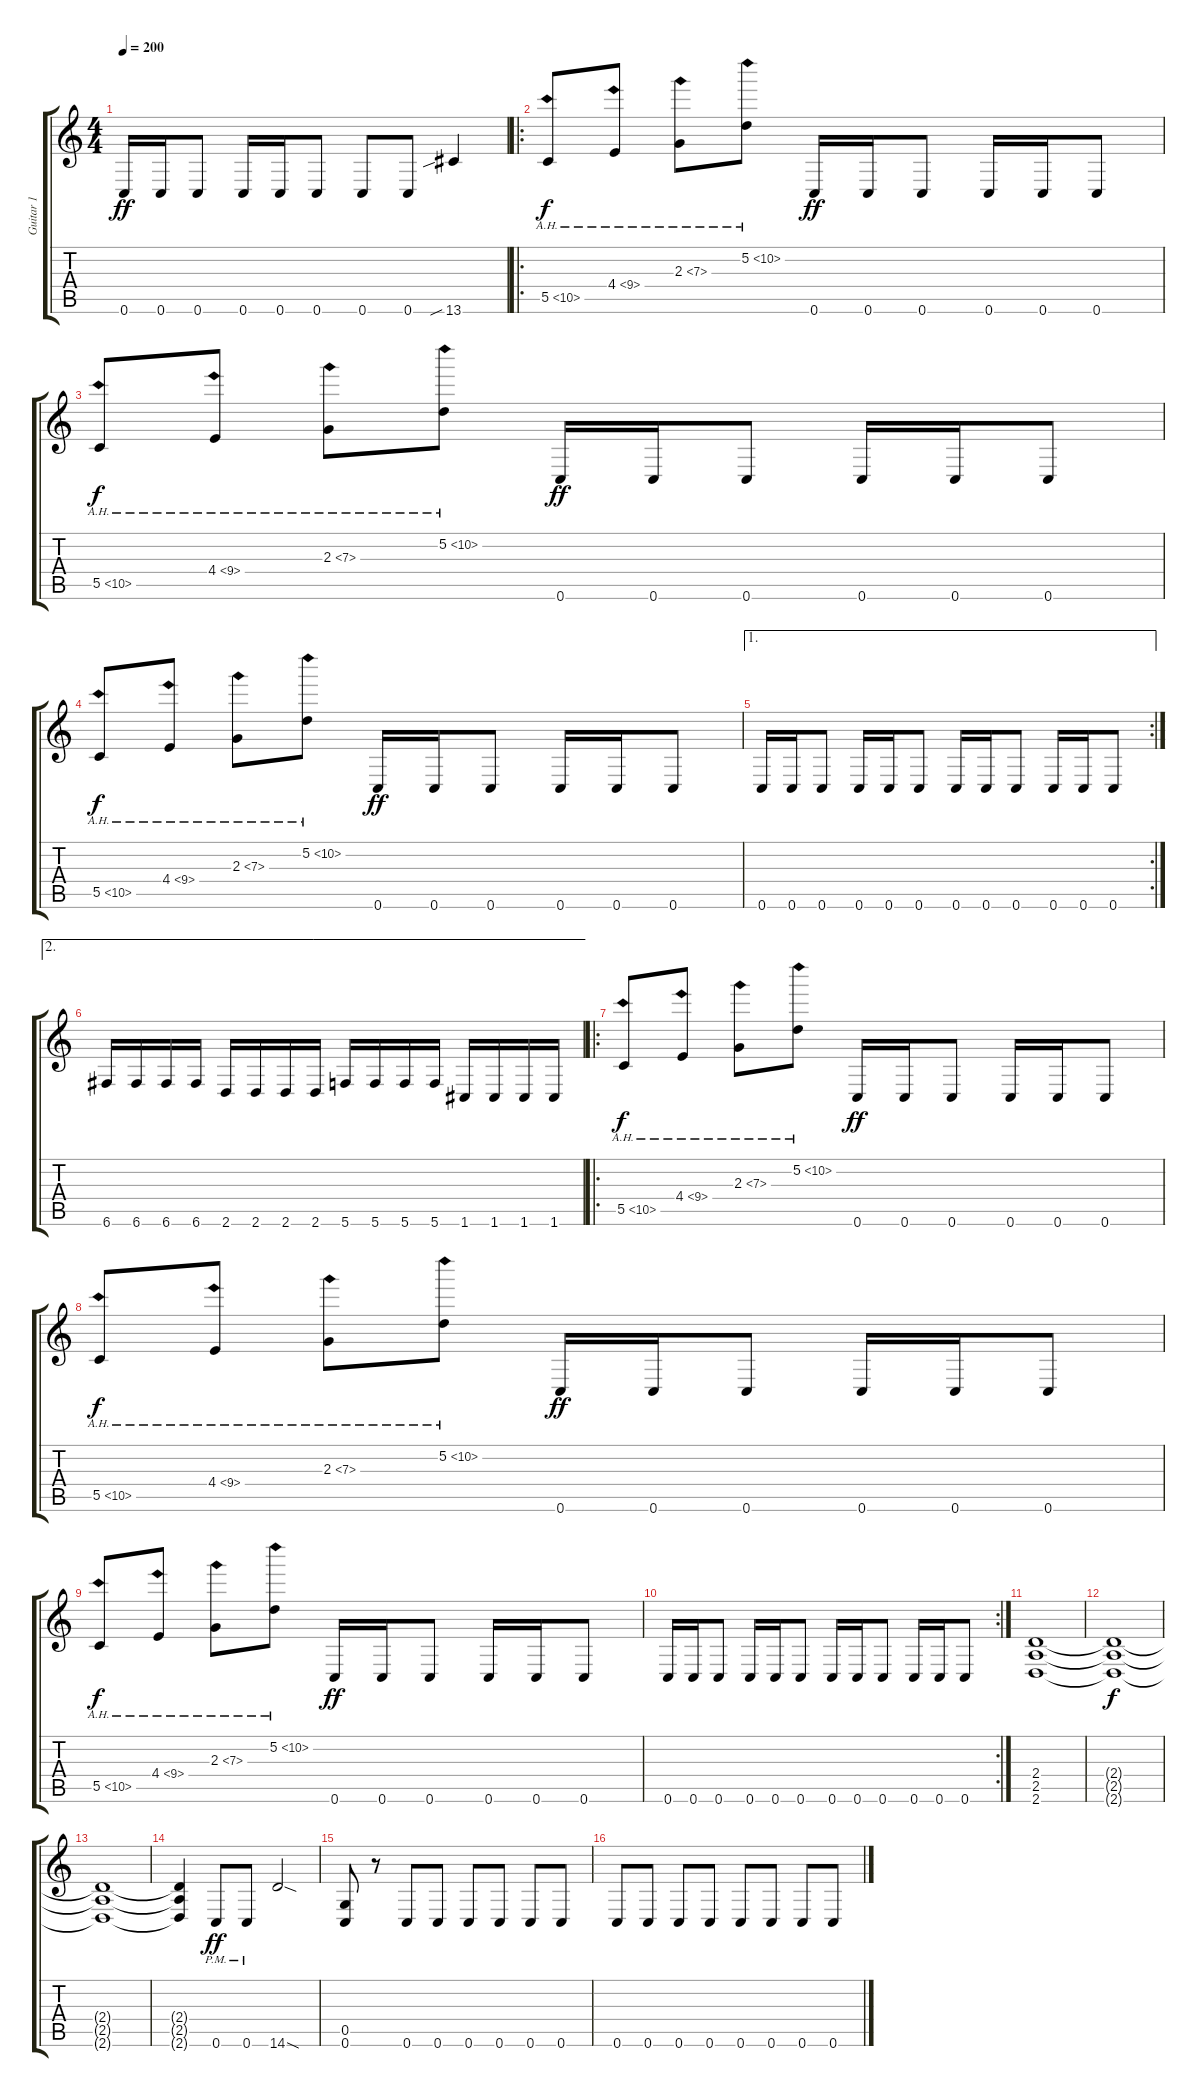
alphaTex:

\track ("Guitar 1" "Guitar 1") {instrument distortionguitar}
\staff {score tabs}
\tuning (D4 A3 F3 C3 G2 C2) {hide}
\ts (4 4)
\tempo 200
\clef g2
\ks c
0.6.16{dy ff} 0.6.16 0.6.8 0.6.16 0.6.16 0.6.8 0.6.8 0.6.8 13.6{sib}.4 |
\ro
5.5{ah 5}.8{dy f instrument guitarharmonics} 4.4{ah 5}.8 2.3{ah 5}.8 5.2{ah 5}.8 0.6.16{dy ff instrument distortionguitar} 0.6.16 0.6.8 0.6.16 0.6.16 0.6.8 |
5.5{ah 5}.8{dy f instrument guitarharmonics} 4.4{ah 5}.8 2.3{ah 5}.8 5.2{ah 5}.8 0.6.16{dy ff instrument distortionguitar} 0.6.16 0.6.8 0.6.16 0.6.16 0.6.8 |
5.5{ah 5}.8{dy f instrument guitarharmonics} 4.4{ah 5}.8 2.3{ah 5}.8 5.2{ah 5}.8 0.6.16{dy ff instrument distortionguitar} 0.6.16 0.6.8 0.6.16 0.6.16 0.6.8 |
\ae 1
\rc 2
0.6.16 0.6.16 0.6.8 0.6.16 0.6.16 0.6.8 0.6.16 0.6.16 0.6.8 0.6.16 0.6.16 0.6.8 |
\ae 2
6.6.16 6.6.16 6.6.16 6.6.16 2.6.16 2.6.16 2.6.16 2.6.16 5.6.16 5.6.16 5.6.16 5.6.16 1.6.16 1.6.16 1.6.16 1.6.16 |
\ro
5.5{ah 5}.8{dy f instrument guitarharmonics} 4.4{ah 5}.8 2.3{ah 5}.8 5.2{ah 5}.8 0.6.16{dy ff instrument distortionguitar} 0.6.16 0.6.8 0.6.16 0.6.16 0.6.8 |
5.5{ah 5}.8{dy f instrument guitarharmonics} 4.4{ah 5}.8 2.3{ah 5}.8 5.2{ah 5}.8 0.6.16{dy ff instrument distortionguitar} 0.6.16 0.6.8 0.6.16 0.6.16 0.6.8 |
5.5{ah 5}.8{dy f instrument guitarharmonics} 4.4{ah 5}.8 2.3{ah 5}.8 5.2{ah 5}.8 0.6.16{dy ff instrument distortionguitar} 0.6.16 0.6.8 0.6.16 0.6.16 0.6.8 |
\rc 2
0.6.16 0.6.16 0.6.8 0.6.16 0.6.16 0.6.8 0.6.16 0.6.16 0.6.8 0.6.16 0.6.16 0.6.8 |
(2.4 2.5 2.6).1 |
(2.4{t} 2.5{t} 2.6{t}).1{dy f} |
(2.4{t} 2.5{t} 2.6{t}).1 |
(2.4{t} 2.5{t} 2.6{t}).4 0.6{pm}.8{dy ff} 0.6{pm}.8 14.6{sod}.2 |
(0.5 0.6).8 r.8 0.6.8 0.6.8 0.6.8 0.6.8 0.6.8 0.6.8 |
0.6.8 0.6.8 0.6.8 0.6.8 0.6.8 0.6.8 0.6.8 0.6.8
